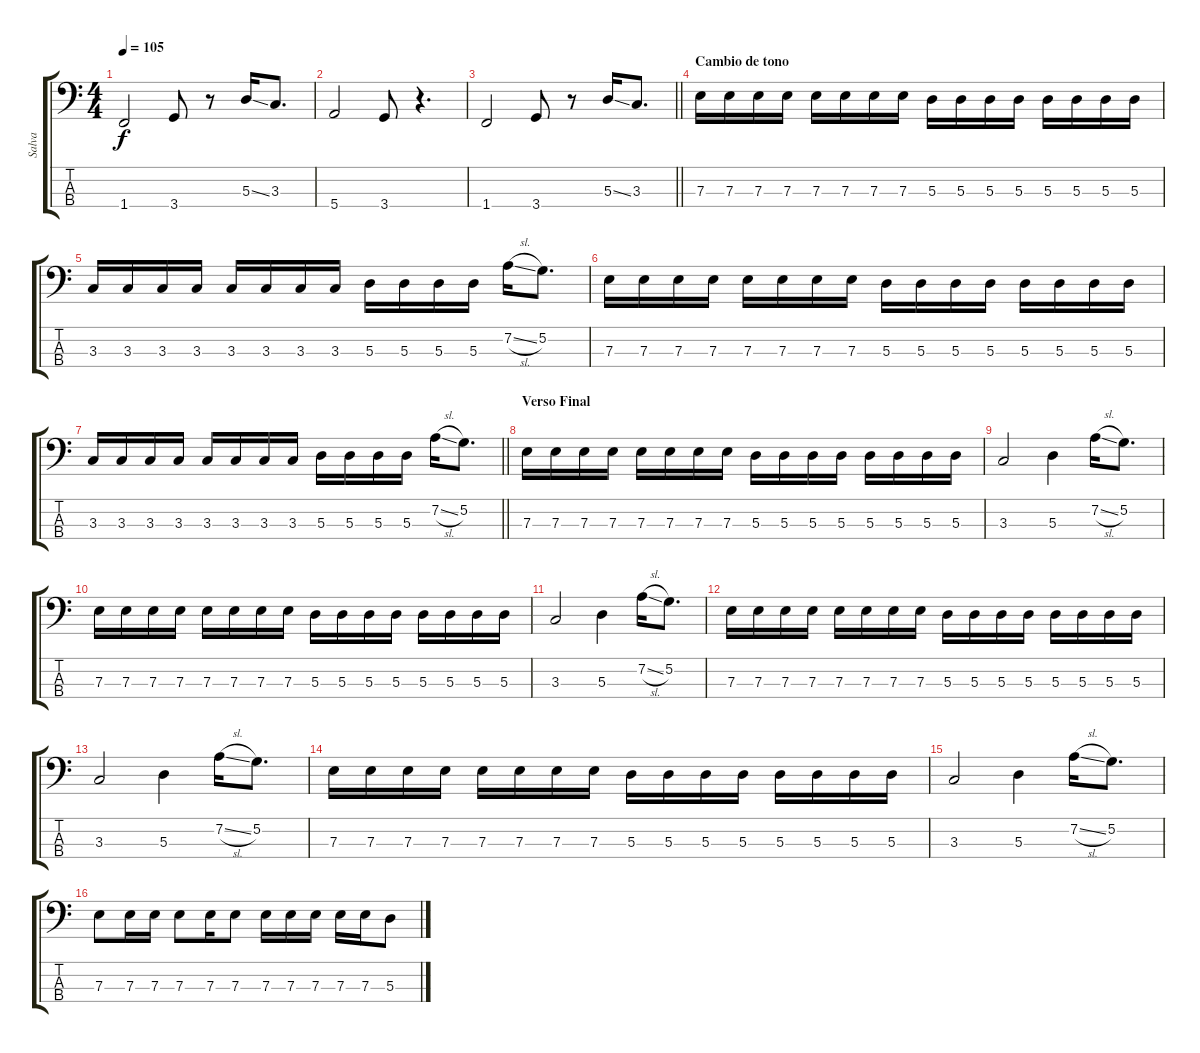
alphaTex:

\track ("Salva" "Salva") {instrument electricbassfinger}
\staff {score tabs}
\tuning (G2 D2 A1 E1) {hide}
\ts (4 4)
\tempo 105
\clef f4
\ks c
1.4.2{dy f} 3.4.8 r.8 5.3{ss}.16 3.3.8{d} |
5.4.2 3.4.8 r.4{d} |
\barLineRight lightlight
1.4.2 3.4.8 r.8 5.3{ss}.16 3.3.8{d} |
\section ("" "Cambio de tono")
7.3.16 7.3.16 7.3.16 7.3.16 7.3.16 7.3.16 7.3.16 7.3.16 5.3.16 5.3.16 5.3.16 5.3.16 5.3.16 5.3.16 5.3.16 5.3.16 |
3.3.16 3.3.16 3.3.16 3.3.16 3.3.16 3.3.16 3.3.16 3.3.16 5.3.16 5.3.16 5.3.16 5.3.16 7.2{sl}.16 5.2.8{d} |
7.3.16 7.3.16 7.3.16 7.3.16 7.3.16 7.3.16 7.3.16 7.3.16 5.3.16 5.3.16 5.3.16 5.3.16 5.3.16 5.3.16 5.3.16 5.3.16 |
\barLineRight lightlight
3.3.16 3.3.16 3.3.16 3.3.16 3.3.16 3.3.16 3.3.16 3.3.16 5.3.16 5.3.16 5.3.16 5.3.16 7.2{sl}.16 5.2.8{d} |
\section ("" "Verso Final")
7.3.16 7.3.16 7.3.16 7.3.16 7.3.16 7.3.16 7.3.16 7.3.16 5.3.16 5.3.16 5.3.16 5.3.16 5.3.16 5.3.16 5.3.16 5.3.16 |
3.3.2 5.3.4 7.2{sl}.16 5.2.8{d} |
7.3.16 7.3.16 7.3.16 7.3.16 7.3.16 7.3.16 7.3.16 7.3.16 5.3.16 5.3.16 5.3.16 5.3.16 5.3.16 5.3.16 5.3.16 5.3.16 |
3.3.2 5.3.4 7.2{sl}.16 5.2.8{d} |
7.3.16 7.3.16 7.3.16 7.3.16 7.3.16 7.3.16 7.3.16 7.3.16 5.3.16 5.3.16 5.3.16 5.3.16 5.3.16 5.3.16 5.3.16 5.3.16 |
3.3.2 5.3.4 7.2{sl}.16 5.2.8{d} |
7.3.16 7.3.16 7.3.16 7.3.16 7.3.16 7.3.16 7.3.16 7.3.16 5.3.16 5.3.16 5.3.16 5.3.16 5.3.16 5.3.16 5.3.16 5.3.16 |
3.3.2 5.3.4 7.2{sl}.16 5.2.8{d} |
7.3.8 7.3.16 7.3.16 7.3.8 7.3.16 7.3.8 7.3.16 7.3.16 7.3.16 7.3.16 7.3.16 5.3.8
